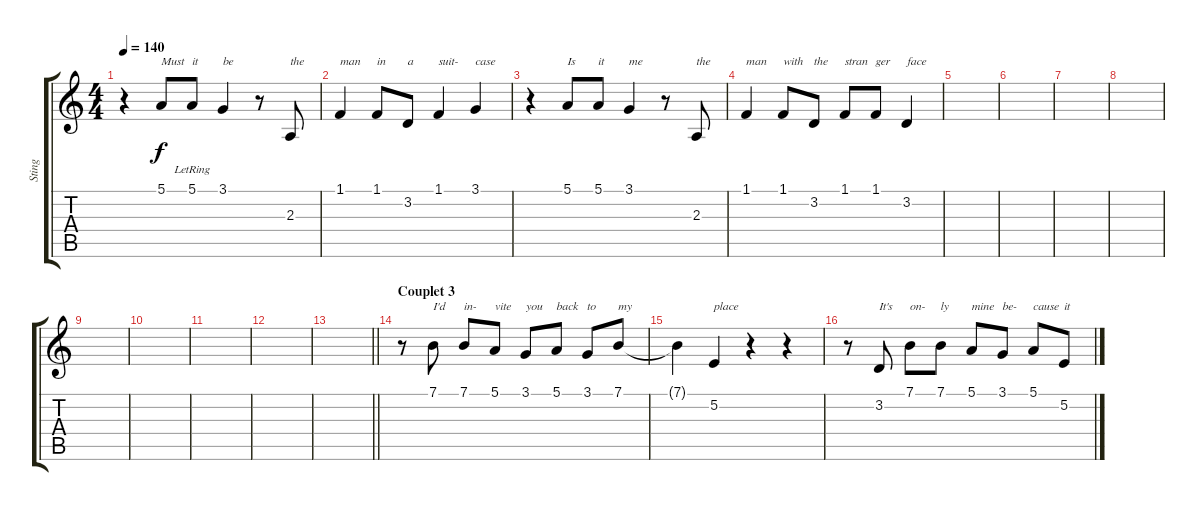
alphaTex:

\track ("Sting" "Sting") {instrument oboe}
\staff {score tabs}
\tuning (E4 B3 G3 D3 A2 E2) {hide}
\ts (4 4)
\tempo 140
\clef g2
\ks c
r.4{dy f} 5.1.8{txt "Must"} 5.1{lr}.8{txt "it"} 3.1.4{txt "be"} r.8 2.3.8{txt "the"} |
1.1.4{txt "man"} 1.1.8{txt "in"} 3.2.8{txt "a"} 1.1.4{txt "suit-"} 3.1.4{txt "case"} |
r.4 5.1.8{txt "Is"} 5.1.8{txt "it"} 3.1.4{txt "me"} r.8 2.3.8{txt "the"} |
1.1.4{txt "man"} 1.1.8{txt "with"} 3.2.8{txt "the"} 1.1.8{txt "stran"} 1.1.8{txt "ger"} 3.2.4{txt "face"} |
|
|
|
|
|
|
|
|
\barLineRight lightlight
|
\section ("" "Couplet 3")
r.8 7.1.8{txt "I'd"} 7.1.8{txt "in-"} 5.1.8{txt "vite"} 3.1.8{txt "you"} 5.1.8{txt "back"} 3.1.8{txt "to"} 7.1.8{txt "my"} |
7.1{t}.4 5.2.4{txt "place"} r.4 r.4 |
r.8 3.2.8{txt "It's"} 7.1.8{txt "on-"} 7.1.8{txt "ly"} 5.1.8{txt "mine"} 3.1.8{txt "be-"} 5.1.8{txt "cause"} 5.2.8{txt "it"}
